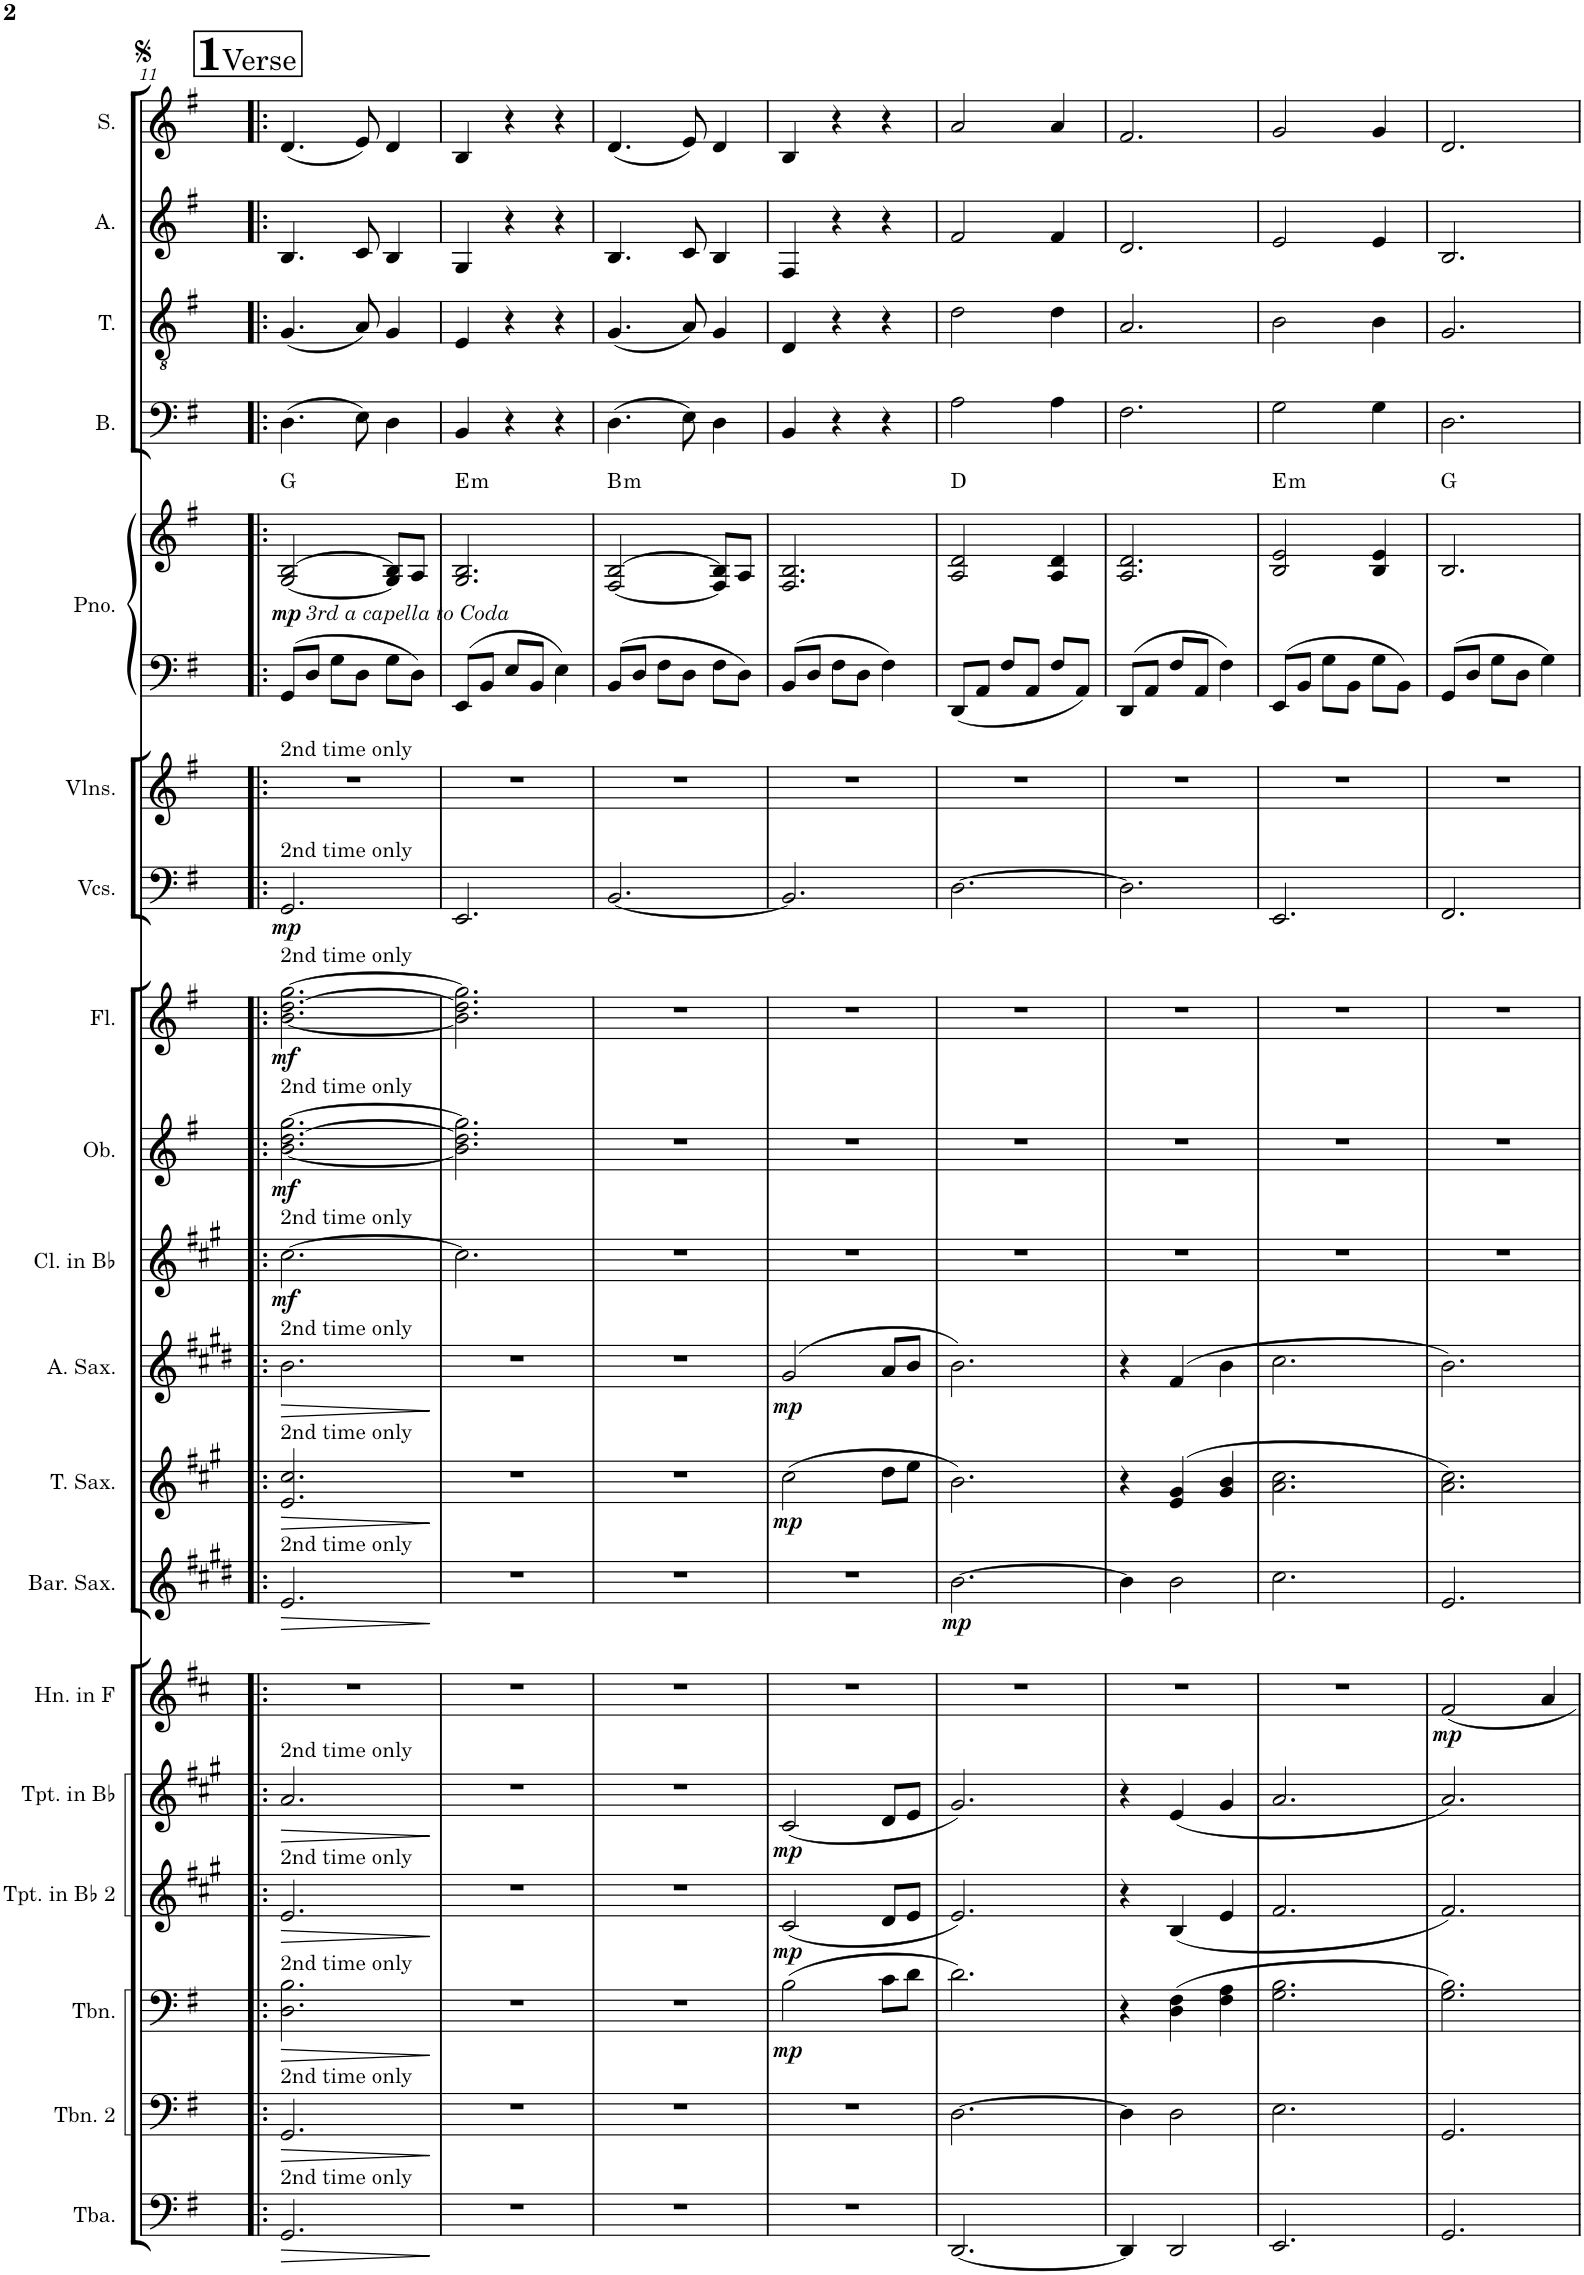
**kern	**dynam	**kern	**dynam	**kern	**dynam	**kern	**dynam	**kern	**dynam	**kern	**dynam	**kern	**dynam	**kern	**dynam	**kern	**dynam	**kern	**dynam	**kern	**dynam	**kern	**dynam	**kern	**dynam	**kern	**kern	**kern	**dynam	**harte	**kern	**kern	**kern	**kern
*part19	*part19	*part18	*part18	*part17	*part17	*part16	*part16	*part15	*part15	*part14	*part14	*part13	*part13	*part12	*part12	*part11	*part11	*part10	*part10	*part9	*part9	*part8	*part8	*part7	*part7	*part6	*part5	*part5	*part5	*part5	*part4	*part3	*part2	*part1
*staff20	*staff20	*staff19	*staff19	*staff18	*staff18	*staff17	*staff17	*staff16	*staff16	*staff15	*staff15	*staff14	*staff14	*staff13	*staff13	*staff12	*staff12	*staff11	*staff11	*staff10	*staff10	*staff9	*staff9	*staff8	*staff8	*staff7	*staff6	*staff5	*staff5/6	*	*staff4	*staff3	*staff2	*staff1
*I"Tuba	*	*I"Trombone 2	*	*I"Trombone	*	*I"Trumpet in Bb 2	*	*I"Trumpet in Bb	*	*I"Horn in F	*	*I"Baritone Saxophone	*	*I"Tenor Saxophone	*	*I"Alto Saxophone	*	*I"Clarinet in Bb	*	*I"Oboe	*	*I"Flute	*	*I"Violoncellos	*	*I"Violins	*I"Piano	*	*	*	*I"Bass	*I"Tenor	*I"Alto	*I"Soprano
*I'Tba.	*	*I'Tbn. 2	*	*I'Tbn.	*	*I'Tpt. in Bb 2	*	*I'Tpt. in Bb	*	*I'Hn. in F	*	*I'Bar. Sax.	*	*I'T. Sax.	*	*I'A. Sax.	*	*I'Cl. in Bb	*	*I'Ob.	*	*I'Fl.	*	*I'Vcs.	*	*I'Vlns.	*I'Pno.	*	*	*	*I'B.	*I'T.	*I'A.	*I'S.
!!LO:PB:g=z
*clefF4	*	*clefF4	*	*clefF4	*	*clefG2	*	*clefG2	*	*clefG2	*	*clefG2	*	*clefG2	*	*clefG2	*	*clefG2	*	*clefG2	*	*clefG2	*	*clefF4	*	*clefG2	*clefF4	*clefG2	*	*	*clefF4	*clefGv2	*clefG2	*clefG2
*	*	*	*	*	*	*Trd1c2	*	*Trd1c2	*	*Trd4c7	*	*Trd12c21	*	*Trd8c14	*	*Trd5c9	*	*Trd1c2	*	*	*	*	*	*	*	*	*	*	*	*	*	*	*	*
*k[f#]	*	*k[f#]	*	*k[f#]	*	*k[f#c#g#]	*	*k[f#c#g#]	*	*k[f#c#]	*	*k[f#c#g#d#]	*	*k[f#c#g#]	*	*k[f#c#g#d#]	*	*k[f#c#g#]	*	*k[f#]	*	*k[f#]	*	*k[f#]	*	*k[f#]	*k[f#]	*k[f#]	*	*	*k[f#]	*k[f#]	*k[f#]	*k[f#]
*M3/4	*	*M3/4	*	*M3/4	*	*M3/4	*	*M3/4	*	*M3/4	*	*M3/4	*	*M3/4	*	*M3/4	*	*M3/4	*	*M3/4	*	*M3/4	*	*M3/4	*	*M3/4	*M3/4	*M3/4	*	*	*M3/4	*M3/4	*M3/4	*M3/4
!!LO:REH:place=s1:a:fs=14:t=Verse
!!LO:REH:place=s1:a:B:cj:fs=22:t=1
=11!|:	=11!|:	=11!|:	=11!|:	=11!|:	=11!|:	=11!|:	=11!|:	=11!|:	=11!|:	=11!|:	=11!|:	=11!|:	=11!|:	=11!|:	=11!|:	=11!|:	=11!|:	=11!|:	=11!|:	=11!|:	=11!|:	=11!|:	=11!|:	=11!|:	=11!|:	=11!|:	=11!|:	=11!|:	=11!|:	=11!|:	=11!|:	=11!|:	=11!|:	=11!|:
!	!	!	!	!	!	!	!	!	!	!	!	!	!	!	!	!	!	!	!	!	!	!	!	!	!	!	!	!LO:TX:b:i:t=3rd a capella to Coda	!	!	!	!	!	!
!	!	!	!	!	!	!	!	!	!	!	!	!	!	!	!	!	!	!	!	!	!	!	!	!	!	!LO:TX:a:t=2nd time only	!	!	!	!	!	!	!	!
!	!	!	!	!	!	!	!	!	!	!	!	!	!	!	!	!	!	!	!	!	!	!	!	!LO:TX:a:t=2nd time only	!	!	!	!	!	!	!	!	!	!
!	!	!	!	!	!	!	!	!	!	!	!	!	!	!	!	!	!	!	!	!	!	!LO:TX:a:t=2nd time only	!	!	!	!	!	!	!	!	!	!	!	!
!	!	!	!	!	!	!	!	!	!	!	!	!	!	!	!	!	!	!	!	!LO:TX:a:t=2nd time only	!	!	!	!	!	!	!	!	!	!	!	!	!	!
!	!	!	!	!	!	!	!	!	!	!	!	!	!	!	!	!	!	!LO:TX:a:t=2nd time only	!	!	!	!	!	!	!	!	!	!	!	!	!	!	!	!
!	!	!	!	!	!	!	!	!	!	!	!	!	!	!	!	!LO:TX:a:t=2nd time only	!	!	!	!	!	!	!	!	!	!	!	!	!	!	!	!	!	!
!	!	!	!	!	!	!	!	!	!	!	!	!	!	!LO:TX:a:t=2nd time only	!	!	!	!	!	!	!	!	!	!	!	!	!	!	!	!	!	!	!	!
!	!	!	!	!	!	!	!	!	!	!	!	!LO:TX:a:t=2nd time only	!	!	!	!	!	!	!	!	!	!	!	!	!	!	!	!	!	!	!	!	!	!
!	!	!	!	!	!	!	!	!LO:TX:a:t=2nd time only	!	!	!	!	!	!	!	!	!	!	!	!	!	!	!	!	!	!	!	!	!	!	!	!	!	!
!	!	!	!	!	!	!LO:TX:a:t=2nd time only	!	!	!	!	!	!	!	!	!	!	!	!	!	!	!	!	!	!	!	!	!	!	!	!	!	!	!	!
!	!	!	!	!LO:TX:a:t=2nd time only	!	!	!	!	!	!	!	!	!	!	!	!	!	!	!	!	!	!	!	!	!	!	!	!	!	!	!	!	!	!
!	!	!LO:TX:a:t=2nd time only	!	!	!	!	!	!	!	!	!	!	!	!	!	!	!	!	!	!	!	!	!	!	!	!	!	!	!	!	!	!	!	!
!LO:TX:a:t=2nd time only	!	!	!	!	!	!	!	!	!	!	!	!	!	!	!	!	!	!	!	!	!	!	!	!	!	!	!	!	!	!	!	!	!	!
!	!LO:HP:b	!	!LO:HP:b	!	!LO:HP:b	!	!LO:HP:b	!	!LO:HP:b	!	!	!	!LO:HP:b	!	!LO:HP:b	!	!LO:HP:b	!	!LO:DY:b	!	!LO:DY:b	!	!LO:DY:b	!	!LO:DY:b	!	!	!	!LO:DY:b	!	!	!	!	!
2.GG/	>	2.GG/	>	2.D\ 2.B\	>	2.e/	>	2.a/	>	2.r	.	2.e/	>	2.e/ 2.cc#/	>	2.b\	>	[2.cc#\	mf	[2.b\ [2.dd\ [2.gg\	mf	[2.b\ [2.dd\ [2.gg\	mf	2.GG/	mp	2.r	8GG/L	[2G/ [2B/	mp	G:maj	(4.D\	(4.G/	4.B/	(4.d/
.	.	.	.	.	.	.	.	.	.	.	.	.	.	.	.	.	.	.	.	.	.	.	.	.	.	.	8D/J	.	.	.	.	.	.	.
.	.	.	.	.	.	.	.	.	.	.	.	.	.	.	.	.	.	.	.	.	.	.	.	.	.	.	8G\L	.	.	.	.	.	.	.
.	.	.	.	.	.	.	.	.	.	.	.	.	.	.	.	.	.	.	.	.	.	.	.	.	.	.	8D\J	.	.	.	8E\)	8A/)	8c/	8e/)
.	.	.	.	.	.	.	.	.	.	.	.	.	.	.	.	.	.	.	.	.	.	.	.	.	.	.	8G\L	8G/] 8B/]L	.	.	4D\	4G/	4B/	4d/
.	.	.	.	.	.	.	.	.	.	.	.	.	.	.	.	.	.	.	.	.	.	.	.	.	.	.	8D\J	8A/J	.	.	.	.	.	.
.	]	.	]	.	]	.	]	.	]	.	.	.	]	.	]	.	]	.	.	.	.	.	.	.	.	.	.	.	.	.	.	.	.	.
=12	=12	=12	=12	=12	=12	=12	=12	=12	=12	=12	=12	=12	=12	=12	=12	=12	=12	=12	=12	=12	=12	=12	=12	=12	=12	=12	=12	=12	=12	=12	=12	=12	=12	=12
!	!	!	!	!	!	!	!	!	!	!	!	!	!	!	!	!	!	!	!	!	!	!	!	!	!	!	!	!	!	!LO:H:kt=m	!	!	!	!
2.r	.	2.r	.	2.r	.	2.r	.	2.r	.	2.r	.	2.r	.	2.r	.	2.r	.	2.cc#\]	.	2.b\] 2.dd\] 2.gg\]	.	2.b\] 2.dd\] 2.gg\]	.	2.EE/	.	2.r	8EE/L	2.G/ 2.B/	.	E:min	4BB/	4E/	4G/	4B/
.	.	.	.	.	.	.	.	.	.	.	.	.	.	.	.	.	.	.	.	.	.	.	.	.	.	.	8BB/J	.	.	.	.	.	.	.
.	.	.	.	.	.	.	.	.	.	.	.	.	.	.	.	.	.	.	.	.	.	.	.	.	.	.	8E/L	.	.	.	4r	4r	4r	4r
.	.	.	.	.	.	.	.	.	.	.	.	.	.	.	.	.	.	.	.	.	.	.	.	.	.	.	8BB/J	.	.	.	.	.	.	.
.	.	.	.	.	.	.	.	.	.	.	.	.	.	.	.	.	.	.	.	.	.	.	.	.	.	.	4E\	.	.	.	4r	4r	4r	4r
=13	=13	=13	=13	=13	=13	=13	=13	=13	=13	=13	=13	=13	=13	=13	=13	=13	=13	=13	=13	=13	=13	=13	=13	=13	=13	=13	=13	=13	=13	=13	=13	=13	=13	=13
!	!	!	!	!	!	!	!	!	!	!	!	!	!	!	!	!	!	!	!	!	!	!	!	!	!	!	!	!	!	!LO:H:kt=m	!	!	!	!
2.r	.	2.r	.	2.r	.	2.r	.	2.r	.	2.r	.	2.r	.	2.r	.	2.r	.	2.r	.	2.r	.	2.r	.	[2.BB/	.	2.r	8BB/L	[2F#/ [2B/	.	B:min	(4.D\	(4.G/	4.B/	(4.d/
.	.	.	.	.	.	.	.	.	.	.	.	.	.	.	.	.	.	.	.	.	.	.	.	.	.	.	8D/J	.	.	.	.	.	.	.
.	.	.	.	.	.	.	.	.	.	.	.	.	.	.	.	.	.	.	.	.	.	.	.	.	.	.	8F#\L	.	.	.	.	.	.	.
.	.	.	.	.	.	.	.	.	.	.	.	.	.	.	.	.	.	.	.	.	.	.	.	.	.	.	8D\J	.	.	.	8E\)	8A/)	8c/	8e/)
.	.	.	.	.	.	.	.	.	.	.	.	.	.	.	.	.	.	.	.	.	.	.	.	.	.	.	8F#\L	8F#/] 8B/]L	.	.	4D\	4G/	4B/	4d/
.	.	.	.	.	.	.	.	.	.	.	.	.	.	.	.	.	.	.	.	.	.	.	.	.	.	.	8D\J	8A/J	.	.	.	.	.	.
=14	=14	=14	=14	=14	=14	=14	=14	=14	=14	=14	=14	=14	=14	=14	=14	=14	=14	=14	=14	=14	=14	=14	=14	=14	=14	=14	=14	=14	=14	=14	=14	=14	=14	=14
!	!	!	!	!	!LO:DY:b	!	!LO:DY:b	!	!LO:DY:b	!	!	!	!	!	!LO:DY:b	!	!LO:DY:b	!	!	!	!	!	!	!	!	!	!	!	!	!	!	!	!	!
2.r	.	2.r	.	(2B\	mp	(2c#/	mp	(2c#/	mp	2.r	.	2.r	.	(2cc#\	mp	(2g#/	mp	2.r	.	2.r	.	2.r	.	2.BB/]	.	2.r	8BB/L	2.F#/ 2.B/	.	.	4BB/	4D/	4F#/	4B/
.	.	.	.	.	.	.	.	.	.	.	.	.	.	.	.	.	.	.	.	.	.	.	.	.	.	.	8D/J	.	.	.	.	.	.	.
.	.	.	.	.	.	.	.	.	.	.	.	.	.	.	.	.	.	.	.	.	.	.	.	.	.	.	8F#\L	.	.	.	4r	4r	4r	4r
.	.	.	.	.	.	.	.	.	.	.	.	.	.	.	.	.	.	.	.	.	.	.	.	.	.	.	8D\J	.	.	.	.	.	.	.
.	.	.	.	8c\L	.	8d/L	.	8d/L	.	.	.	.	.	8dd\L	.	8a/L	.	.	.	.	.	.	.	.	.	.	4F#\	.	.	.	4r	4r	4r	4r
.	.	.	.	8d\J	.	8e/J	.	8e/J	.	.	.	.	.	8ee\J	.	8b/J	.	.	.	.	.	.	.	.	.	.	.	.	.	.	.	.	.	.
=15	=15	=15	=15	=15	=15	=15	=15	=15	=15	=15	=15	=15	=15	=15	=15	=15	=15	=15	=15	=15	=15	=15	=15	=15	=15	=15	=15	=15	=15	=15	=15	=15	=15	=15
!	!	!	!	!	!	!	!	!	!	!	!	!	!LO:DY:b	!	!	!	!	!	!	!	!	!	!	!	!	!	!	!	!	!	!	!	!	!
[2.DD/	.	[2.D\	.	2.d\)	.	2.e/)	.	2.g#/)	.	2.r	.	[2.b\	mp	2.b\)	.	2.b\)	.	2.r	.	2.r	.	2.r	.	[2.D\	.	2.r	8DD/L	2A/ 2d/	.	D:maj	2A\	2d\	2f#/	2a/
.	.	.	.	.	.	.	.	.	.	.	.	.	.	.	.	.	.	.	.	.	.	.	.	.	.	.	8AA/J	.	.	.	.	.	.	.
.	.	.	.	.	.	.	.	.	.	.	.	.	.	.	.	.	.	.	.	.	.	.	.	.	.	.	8F#/L	.	.	.	.	.	.	.
.	.	.	.	.	.	.	.	.	.	.	.	.	.	.	.	.	.	.	.	.	.	.	.	.	.	.	8AA/J	.	.	.	.	.	.	.
.	.	.	.	.	.	.	.	.	.	.	.	.	.	.	.	.	.	.	.	.	.	.	.	.	.	.	8F#/L	4A/ 4d/	.	.	4A\	4d\	4f#/	4a/
.	.	.	.	.	.	.	.	.	.	.	.	.	.	.	.	.	.	.	.	.	.	.	.	.	.	.	8AA/J	.	.	.	.	.	.	.
=16	=16	=16	=16	=16	=16	=16	=16	=16	=16	=16	=16	=16	=16	=16	=16	=16	=16	=16	=16	=16	=16	=16	=16	=16	=16	=16	=16	=16	=16	=16	=16	=16	=16	=16
4DD/]	.	4D\]	.	4r	.	4r	.	4r	.	2.r	.	4b\]	.	4r	.	4r	.	2.r	.	2.r	.	2.r	.	2.D\]	.	2.r	8DD/L	2.A/ 2.d/	.	.	2.F#\	2.A/	2.d/	2.f#/
.	.	.	.	.	.	.	.	.	.	.	.	.	.	.	.	.	.	.	.	.	.	.	.	.	.	.	8AA/J	.	.	.	.	.	.	.
2DD/	.	2D\	.	(4D\ 4F#\	.	(4B/	.	(4e/	.	.	.	2b\	.	(4e/ 4g#/	.	(4f#/	.	.	.	.	.	.	.	.	.	.	8F#/L	.	.	.	.	.	.	.
.	.	.	.	.	.	.	.	.	.	.	.	.	.	.	.	.	.	.	.	.	.	.	.	.	.	.	8AA/J	.	.	.	.	.	.	.
.	.	.	.	4F#\ 4A\	.	4e/	.	4g#/	.	.	.	.	.	4g#/ 4b/	.	4b\	.	.	.	.	.	.	.	.	.	.	4F#\	.	.	.	.	.	.	.
=17	=17	=17	=17	=17	=17	=17	=17	=17	=17	=17	=17	=17	=17	=17	=17	=17	=17	=17	=17	=17	=17	=17	=17	=17	=17	=17	=17	=17	=17	=17	=17	=17	=17	=17
!	!	!	!	!	!	!	!	!	!	!	!	!	!	!	!	!	!	!	!	!	!	!	!	!	!	!	!	!	!	!LO:H:kt=m	!	!	!	!
2.EE/	.	2.E\	.	2.G\ 2.B\	.	2.f#/	.	2.a/	.	2.r	.	2.cc#\	.	2.a\ 2.cc#\	.	2.cc#\	.	2.r	.	2.r	.	2.r	.	2.EE/	.	2.r	8EE/L	2B/ 2e/	.	E:min	2G\	2B\	2e/	2g/
.	.	.	.	.	.	.	.	.	.	.	.	.	.	.	.	.	.	.	.	.	.	.	.	.	.	.	8BB/J	.	.	.	.	.	.	.
.	.	.	.	.	.	.	.	.	.	.	.	.	.	.	.	.	.	.	.	.	.	.	.	.	.	.	8G\L	.	.	.	.	.	.	.
.	.	.	.	.	.	.	.	.	.	.	.	.	.	.	.	.	.	.	.	.	.	.	.	.	.	.	8BB\J	.	.	.	.	.	.	.
.	.	.	.	.	.	.	.	.	.	.	.	.	.	.	.	.	.	.	.	.	.	.	.	.	.	.	8G\L	4B/ 4e/	.	.	4G\	4B\	4e/	4g/
.	.	.	.	.	.	.	.	.	.	.	.	.	.	.	.	.	.	.	.	.	.	.	.	.	.	.	8BB\J	.	.	.	.	.	.	.
=18	=18	=18	=18	=18	=18	=18	=18	=18	=18	=18	=18	=18	=18	=18	=18	=18	=18	=18	=18	=18	=18	=18	=18	=18	=18	=18	=18	=18	=18	=18	=18	=18	=18	=18
!	!	!	!	!	!	!	!	!	!	!	!LO:DY:b	!	!	!	!	!	!	!	!	!	!	!	!	!	!	!	!	!	!	!	!	!	!	!
2.GG/	.	2.GG/	.	2.G\ 2.B\)	.	2.f#/)	.	2.a/)	.	2f#/	mp	2.e/	.	2.a\ 2.cc#\)	.	2.b\)	.	2.r	.	2.r	.	2.r	.	2.FF#/	.	2.r	8GG/L	2.B/	.	G:maj	2.D\	2.G/	2.B/	2.d/
.	.	.	.	.	.	.	.	.	.	.	.	.	.	.	.	.	.	.	.	.	.	.	.	.	.	.	8D/J	.	.	.	.	.	.	.
.	.	.	.	.	.	.	.	.	.	.	.	.	.	.	.	.	.	.	.	.	.	.	.	.	.	.	8G\L	.	.	.	.	.	.	.
.	.	.	.	.	.	.	.	.	.	.	.	.	.	.	.	.	.	.	.	.	.	.	.	.	.	.	8D\J	.	.	.	.	.	.	.
.	.	.	.	.	.	.	.	.	.	4a/	.	.	.	.	.	.	.	.	.	.	.	.	.	.	.	.	4G\	.	.	.	.	.	.	.
=	=	=	=	=	=	=	=	=	=	=	=	=	=	=	=	=	=	=	=	=	=	=	=	=	=	=	=	=	=	=	=	=	=	=
*-	*-	*-	*-	*-	*-	*-	*-	*-	*-	*-	*-	*-	*-	*-	*-	*-	*-	*-	*-	*-	*-	*-	*-	*-	*-	*-	*-	*-	*-	*-	*-	*-	*-	*-
